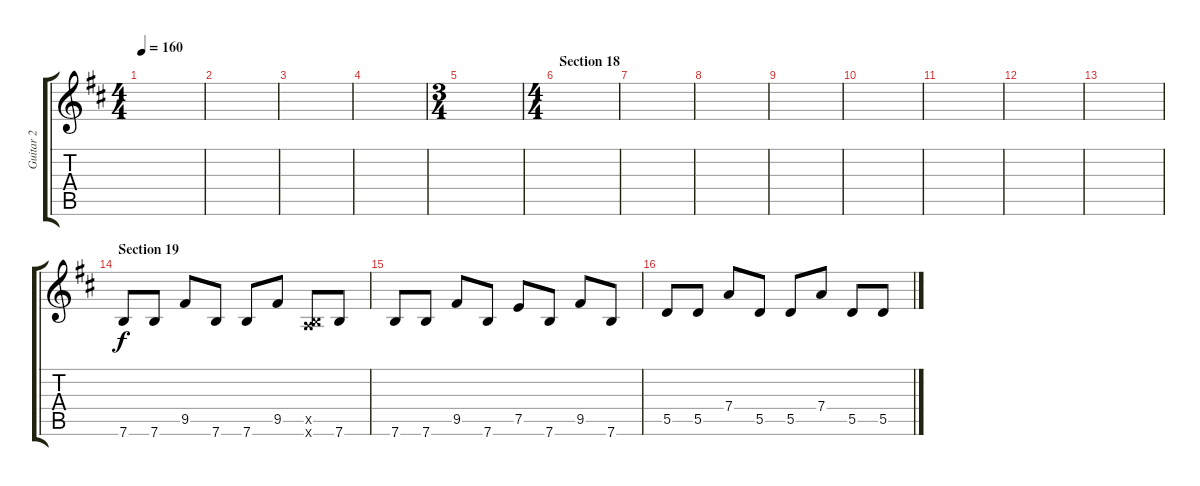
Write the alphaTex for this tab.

\track ("Guitar 2" "Guitar 2") {instrument electricguitarmuted}
\staff {score tabs}
\tuning (E4 B3 G3 D3 A2 E2) {hide}
\ts (4 4)
\tempo 160
\clef g2
\ks bminor
|
|
|
|
\ts (3 4)
|
\ts (4 4)
\section ("" "Section 18")
|
|
|
|
|
|
|
|
\section ("" "Section 19")
7.6.8 7.6.8 9.5.8 7.6.8 7.6.8 9.5.8 (0.5{x} 7.6{x}).8 7.6.8 |
7.6.8 7.6.8 9.5.8 7.6.8 7.5.8 7.6.8 9.5.8 7.6.8 |
5.5.8 5.5.8 7.4.8 5.5.8 5.5.8 7.4.8 5.5.8 5.5.8
